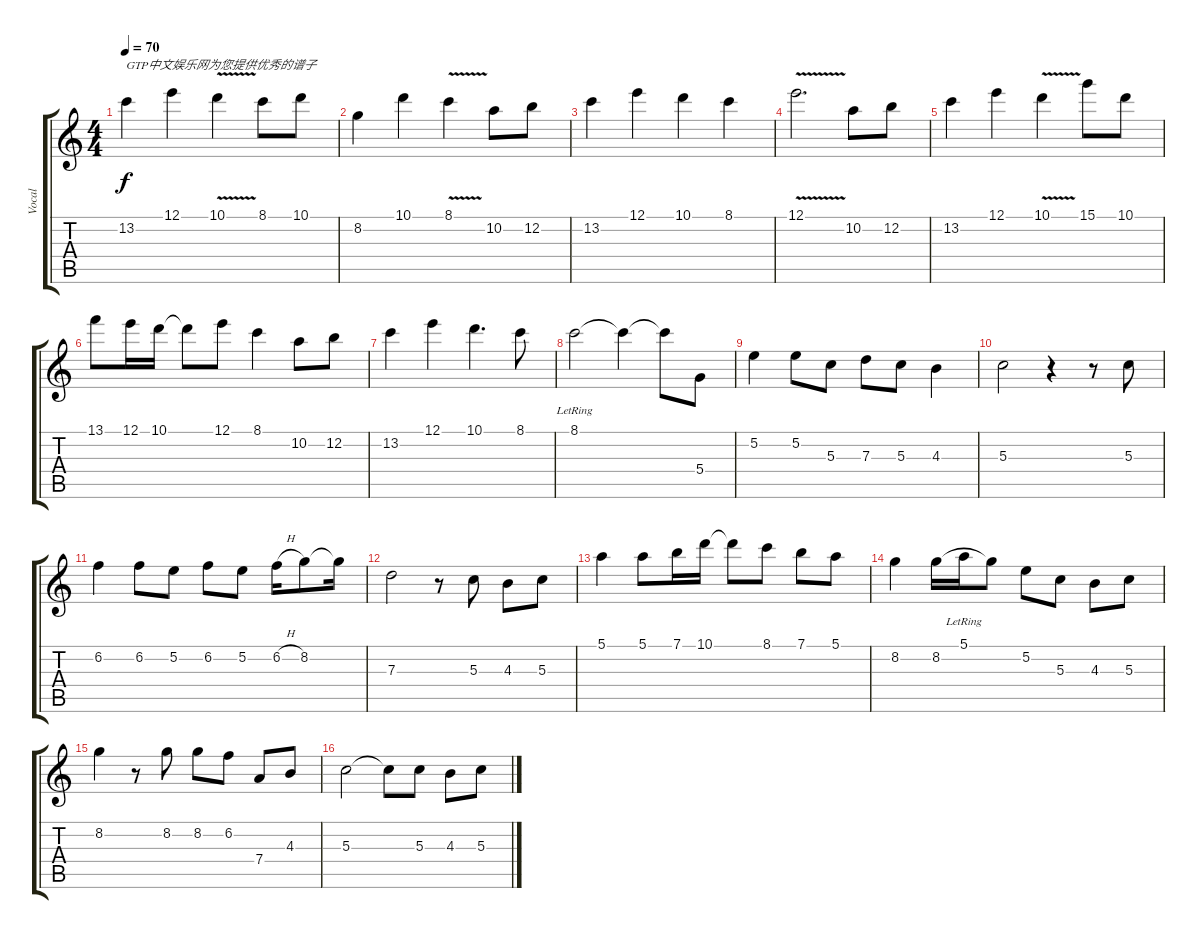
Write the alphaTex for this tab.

\track ("Vocal" "Vocal") {instrument electricguitarjazz}
\staff {score tabs}
\tuning (E4 B3 G3 D3 A2 E2) {hide}
\ts (4 4)
\tempo 70
\clef g2
\ks c
13.2.4{txt "GTP中文娱乐网为您提供优秀的谱子" dy f} 12.1.4 10.1{v}.4 8.1.8 10.1.8 |
8.2.4 10.1.4 8.1{v}.4 10.2.8 12.2.8 |
13.2.4 12.1.4 10.1.4 8.1.4 |
12.1{v}.2{d} 10.2.8 12.2.8 |
13.2.4 12.1.4 10.1{v}.4 15.1.8 10.1.8 |
13.1.8 12.1.16 10.1.16 10.1{t}.8 12.1.8 8.1.4 10.2.8 12.2.8 |
13.2.4 12.1.4 10.1.4{d} 8.1.8 |
8.1{lr}.2 8.1{t}.4 8.1{t}.8 5.4.8 |
5.2.4 5.2.8 5.3.8 7.3.8 5.3.8 4.3.4 |
5.3.2 r.4 r.8 5.3.8 |
6.2.4 6.2.8 5.2.8 6.2.8 5.2.8 6.2{h}.16 8.2.8 8.2{t}.16 |
7.3.2 r.8 5.3.8 4.3.8 5.3.8 |
5.1.4 5.1.8 7.1.16 10.1.16 10.1{t}.8 8.1.8 7.1.8 5.1.8 |
8.2.4 8.2.16 5.1{lr}.16 8.2{t}.8 5.2.8 5.3.8 4.3.8 5.3.8 |
8.2.4 r.8 8.2.8 8.2.8 6.2.8 7.4.8 4.3.8 |
5.3.2 5.3{t}.8 5.3.8 4.3.8 5.3.8
